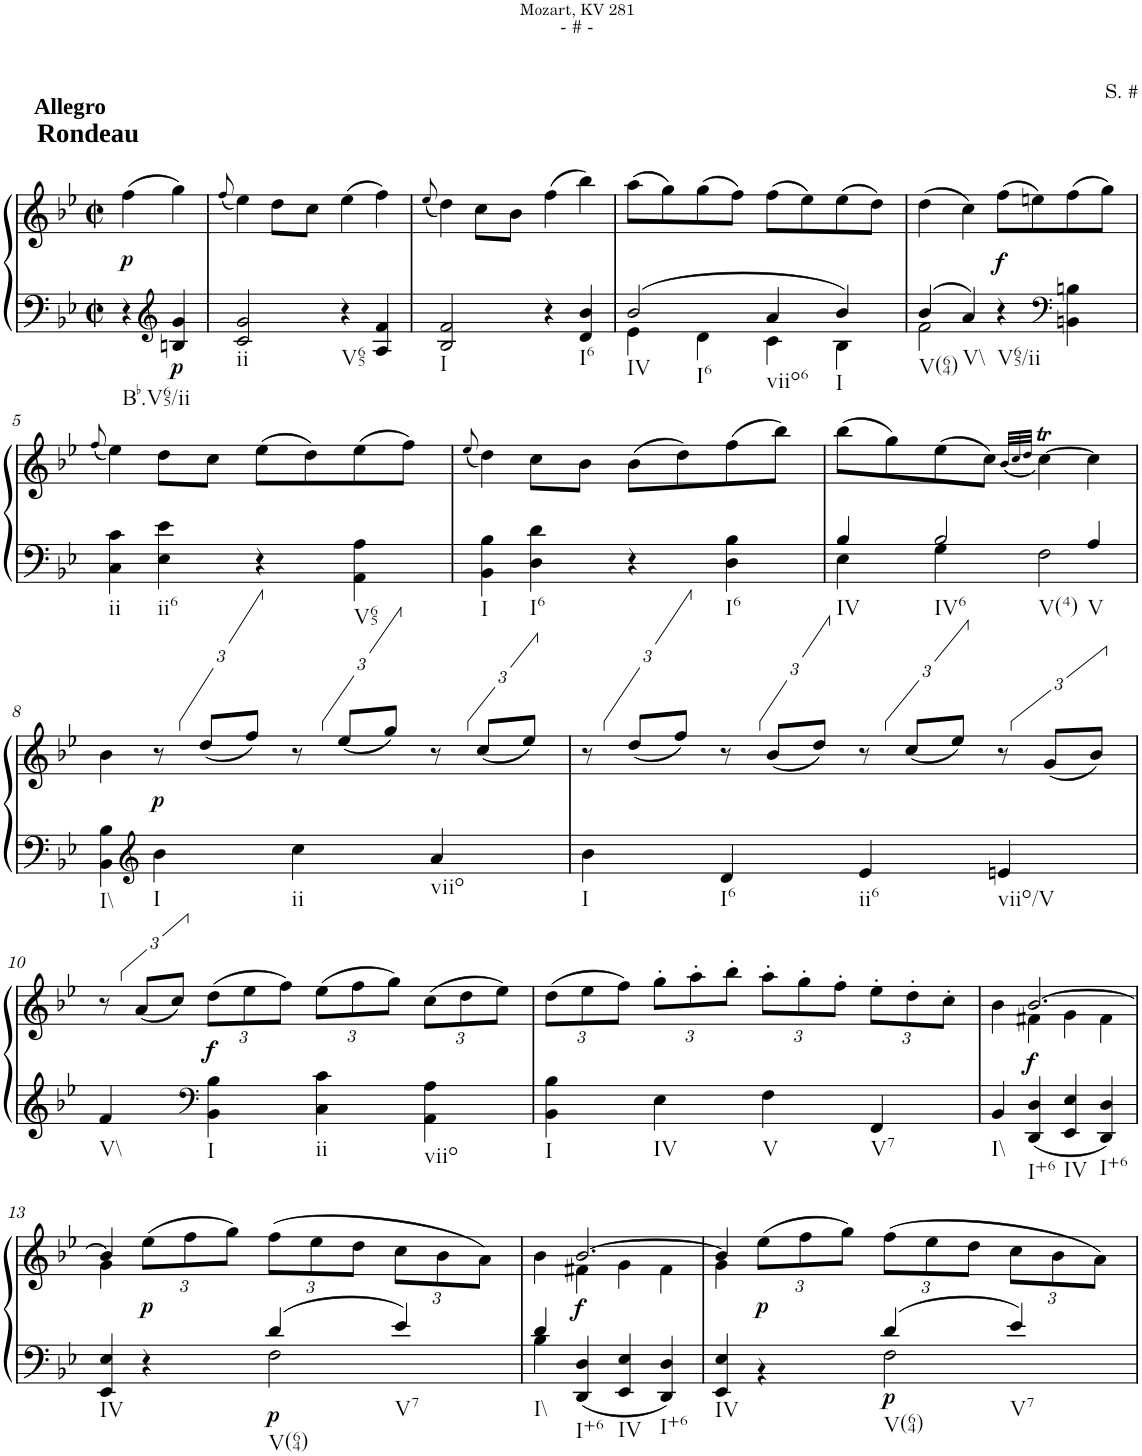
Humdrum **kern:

**kern	**kern	**dynam
*part1	*part1	*part1
*staff2	*staff1	*staff1/2
*I"Piano	*	*
*I'Pno.	*	*
*clefF4	*clefG2	*
*k[b-e-]	*k[b-e-]	*
*M2/2	*M2/2	*
*met(c|)	*met(c|)	*
=	=	=
!	!LO:TX:a:B:t=Rondeau	!
!	!LO:TX:a:B:t=Allegro	!
!LO:TX:b:t=Bb.V65/ii	!	!
!	!	!LO:DY:b
4r	(4ff\	p
*clefG2	*	*
!	!	!LO:DY:b=2
4Bn/ 4g/	4gg\)	p
=1	=1	=1
.	(8qff/	.
!LO:TX:b:t=ii	!	!
2c/ 2g/	4ee-\)	.
.	8dd\L	.
.	8cc\J	.
!LO:TX:b:t=V65	!	!
4r	(4ee-\	.
4A/ 4f/	4ff\)	.
=2	=2	=2
.	(8qee-/	.
!LO:TX:b:t=I	!	!
2B-/ 2f/	4dd\)	.
.	8cc\L	.
.	8b-\J	.
4r	(4ff\	.
!LO:TX:b:t=I6	!	!
4d/ 4b-/	4bb-\)	.
=3	=3	=3
*^	*	*
!LO:TX:b:t=IV	!	!	!
!LO:TX:b:t=I6	!	!	!
2b-/	4e-\	(8aa\L	.
.	.	8gg\)	.
.	4d\	(8gg\	.
.	.	8ff\J)	.
!LO:TX:b:t=viio6	!	!	!
4a/	4c\	(8ff\L	.
.	.	8ee-\)	.
!LO:TX:b:t=I	!	!	!
4b-/	4B-\	(8ee-\	.
.	.	8dd\J)	.
=4	=4	=4	=4
!LO:TX:b:t=V(64)	!	!	!
4b-/	2f\	(4dd\	.
!LO:TX:b:t=V\\	!	!	!
4a/	.	4cc\)	.
!LO:TX:b:t=V65/ii	!	!	!
!	!	!	!LO:DY:b
4r	4ryy	(8ff\L	f
.	.	8een\)	.
*clefF4	*	*	*
4BBn\ 4Bn\	4ryy	(8ff\	.
.	.	8gg\J)	.
*v	*v	*	*
!!LO:LB:g=z
=5	=5	=5
.	(8qff/	.
!LO:TX:b:t=ii	!	!
4C\ 4c\	4ee-\)	.
!LO:TX:b:t=ii6	!	!
4E-\ 4e-\	8dd\L	.
.	8cc\J	.
4r	(8ee-\L	.
.	8dd\)	.
!LO:TX:b:t=V65	!	!
4AA\ 4A\	(8ee-\	.
.	8ff\J)	.
=6	=6	=6
.	(8qee-/	.
!LO:TX:b:t=I	!	!
4BB-\ 4B-\	4dd\)	.
!LO:TX:b:t=I6	!	!
4D\ 4d\	8cc\L	.
.	8b-\J	.
4r	(8b-\L	.
.	8dd\)	.
!LO:TX:b:t=I6	!	!
4D\ 4B-\	(8ff\	.
.	8bb-\J)	.
=7	=7	=7
*^	*	*
!LO:TX:b:t=IV	!	!	!
4B-/	4E-\	(8bb-\L	.
.	.	8gg\)	.
!LO:TX:b:t=IV6	!	!	!
!LO:TX:b:t=V(4)	!	!	!
2B-/	4G\	(8ee-\	.
.	.	8cc\J)	.
.	.	(32qb-/LLL	.
.	.	32qcc/	.
.	.	32qdd/JJJ	.
.	2F\	[4ccT\)	.
!LO:TX:b:t=V	!	!	!
4A/	.	4cc\]	.
*v	*v	*	*
!!LO:LB:g=z
=8	=8	=8
!LO:TX:b:t=I\\	!	!
4BB-\ 4B-\	4b-\	.
*clefG2	*	*
!LO:TX:b:t=I	!	!
!	!	!LO:DY:b
4b-\	12r	p
.	(12dd/L	.
.	12ff/J)	.
!LO:TX:b:t=ii	!	!
4cc\	12r	.
.	(12ee-/L	.
.	12gg/J)	.
!LO:TX:b:t=viio	!	!
4a/	12r	.
.	(12cc/L	.
.	12ee-/J)	.
=9	=9	=9
!LO:TX:b:t=I	!	!
4b-\	12r	.
.	(12dd/L	.
.	12ff/J)	.
!LO:TX:b:t=I6	!	!
4d/	12r	.
.	(12b-/L	.
.	12dd/J)	.
!LO:TX:b:t=ii6	!	!
4e-/	12r	.
.	(12cc/L	.
.	12ee-/J)	.
!LO:TX:b:t=viio/V	!	!
4en/	12r	.
.	(12g/L	.
.	12b-/J)	.
!!LO:LB:g=z
=10	=10	=10
!LO:TX:b:t=V\\	!	!
4f/	12r	.
.	(12a/L	.
.	12cc/J)	.
*clefF4	*	*
*	*Xbrackettup	*
!LO:TX:b:t=I	!	!
!	!	!LO:DY:b
4BB-\ 4B-\	(12dd\L	f
.	12ee-\	.
.	12ff\J)	.
!LO:TX:b:t=ii	!	!
4C\ 4c\	(12ee-\L	.
.	12ff\	.
.	12gg\J)	.
!LO:TX:b:t=viio	!	!
4AA\ 4A\	(12cc\L	.
.	12dd\	.
.	12ee-\J)	.
=11	=11	=11
!LO:TX:b:t=I	!	!
4BB-\ 4B-\	(12dd\L	.
.	12ee-\	.
.	12ff\J)	.
!LO:TX:b:t=IV	!	!
4E-\	12gg'\L	.
.	12aa'\	.
.	12bb-'\J	.
!LO:TX:b:t=V	!	!
4F\	12aa'\L	.
.	12gg'\	.
.	12ff'\J	.
!LO:TX:b:t=V7	!	!
4FF/	12ee-'\L	.
.	12dd'\	.
.	12cc'\J	.
=12	=12	=12
*	*^	*
!LO:TX:b:t=I\\	!	!	!
4BB-/	4b-\	4ryy	.
!LO:TX:b:t=I+6	!	!	!
!	!	!	!LO:DY:b
4DD/ 4D/	[2.b-/	4f#X\	f
!LO:TX:b:t=IV	!	!	!
4EE-/ 4E-/	.	4g\	.
!LO:TX:b:t=I+6	!	!	!
4DD/ 4D/	.	4f#\	.
!!LO:LB:g=z	!!
=13	=13	=13	=13
*^	*	*	*
!LO:TX:b:t=IV	!	!	!	!
4EE-/ 4E-/	2ryy	4b-/]	4g\	.
!	!	!	!	!LO:DY:b
4r	.	(>12ee-\L	2.ryy	p
.	.	12ff\	.	.
.	.	12gg\J)	.	.
!LO:TX:b:t=V(64)	!	!	!	!
!	!	!	!	!LO:DY:b=2
4d/	2F\	(>12ff\L	.	p
.	.	12ee-\	.	.
.	.	12dd\J	.	.
!LO:TX:b:t=V7	!	!	!	!
4e-/	.	12cc\L	.	.
.	.	12b-\	.	.
.	.	12a\J)	.	.
=14	=14	=14	=14	=14
!LO:TX:b:t=I\\	!	!	!	!
4d/	4B-\	4b-\	4ryy	.
!LO:TX:b:t=I+6	!	!	!	!
!	!	!	!	!LO:DY:b
4ryy	4DD/ 4D/	[2.b-/	4f#X\	f
!LO:TX:b:t=IV	!	!	!	!
!LO:TX:b:t=I+6	!	!	!	!
2ryy	4EE-/ 4E-/	.	4g\	.
.	4DD/ 4D/	.	4f#\	.
=15	=15	=15	=15	=15
!LO:TX:b:t=IV	!	!	!	!
2ryy	4EE-/ 4E-/	4b-/]	4g\	.
!	!	!	!	!LO:DY:b
.	4r	(>12ee-\L	2.ryy	p
.	.	12ff\	.	.
.	.	12gg\J)	.	.
!LO:TX:b:t=V(64)	!	!	!	!
!	!	!	!	!LO:DY:b=2
4d/	2F\	(>12ff\L	.	p
.	.	12ee-\	.	.
.	.	12dd\J	.	.
!LO:TX:b:t=V7	!	!	!	!
4e-/	.	12cc\L	.	.
.	.	12b-\	.	.
.	.	12a\J)	.	.
*v	*v	*	*	*
*	*v	*v	*
=	=	=
*-	*-	*-
